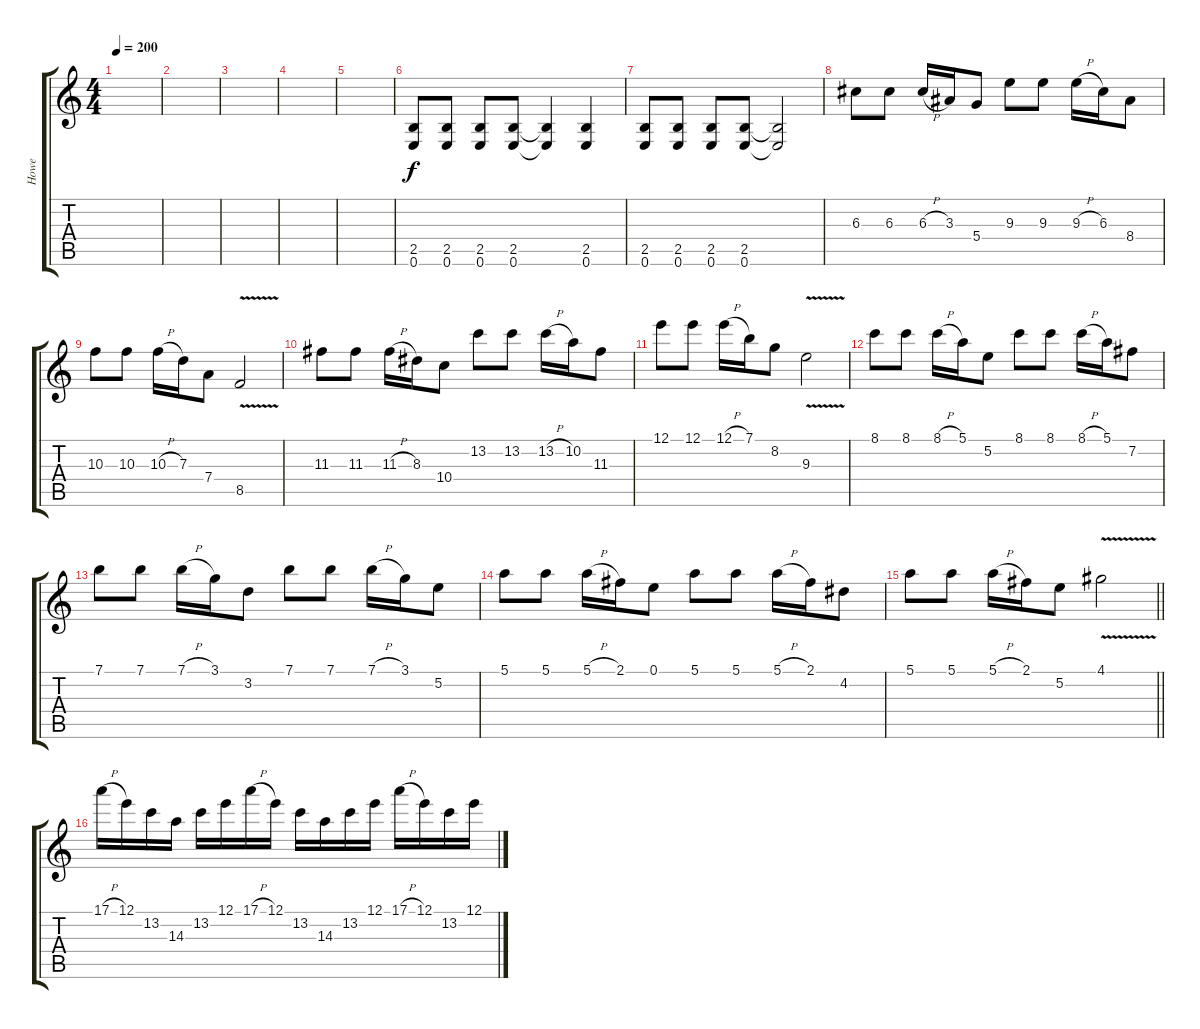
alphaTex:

\track ("Howe" "Howe") {instrument distortionguitar}
\staff {score tabs}
\tuning (E4 B3 G3 D3 A2 E2) {hide}
\ts (4 4)
\tempo 200
\clef g2
\ks c
|
|
|
|
|
(2.5 0.6).8 (2.5 0.6).8 (2.5 0.6).8 (2.5 0.6).8 (2.5{t} 0.6{t}).4 (2.5 0.6).4 |
(2.5 0.6).8 (2.5 0.6).8 (2.5 0.6).8 (2.5 0.6).8 (2.5{t} 0.6{t}).2 |
6.3.8 6.3.8 6.3{h}.16 3.3.16 5.4.8 9.3.8 9.3.8 9.3{h}.16 6.3.16 8.4.8 |
10.3.8 10.3.8 10.3{h}.16 7.3.16 7.4.8 8.5{v}.2 |
11.3.8 11.3.8 11.3{h}.16 8.3.16 10.4.8 13.2.8 13.2.8 13.2{h}.16 10.2.16 11.3.8 |
12.1.8 12.1.8 12.1{h}.16 7.1.16 8.2.8 9.3{v}.2 |
8.1.8 8.1.8 8.1{h}.16 5.1.16 5.2.8 8.1.8 8.1.8 8.1{h}.16 5.1.16 7.2.8 |
7.1.8 7.1.8 7.1{h}.16 3.1.16 3.2.8 7.1.8 7.1.8 7.1{h}.16 3.1.16 5.2.8 |
5.1.8 5.1.8 5.1{h}.16 2.1.16 0.1.8 5.1.8 5.1.8 5.1{h}.16 2.1.16 4.2.8 |
\barLineRight lightlight
5.1.8 5.1.8 5.1{h}.16 2.1.16 5.2.8 4.1{v}.2 |
17.1{h}.16 12.1.16 13.2.16 14.3.16 13.2.16 12.1.16 17.1{h}.16 12.1.16 13.2.16 14.3.16 13.2.16 12.1.16 17.1{h}.16 12.1.16 13.2.16 12.1.16
